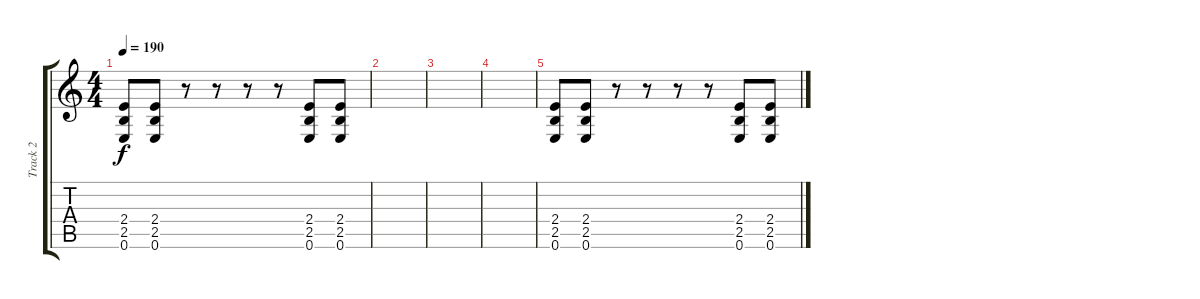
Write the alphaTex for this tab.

\track ("Track 2" "Track 2") {instrument overdrivenguitar}
\staff {score tabs}
\tuning (E4 B3 G3 D3 A2 E2) {hide}
\ts (4 4)
\tempo 190
\clef g2
\ks c
(2.4 2.5 0.6).8{dy f} (2.4 2.5 0.6).8 r.8 r.8 r.8 r.8 (2.4 2.5 0.6).8 (2.4 2.5 0.6).8 |
|
|
|
(2.4 2.5 0.6).8 (2.4 2.5 0.6).8 r.8 r.8 r.8 r.8 (2.4 2.5 0.6).8 (2.4 2.5 0.6).8
